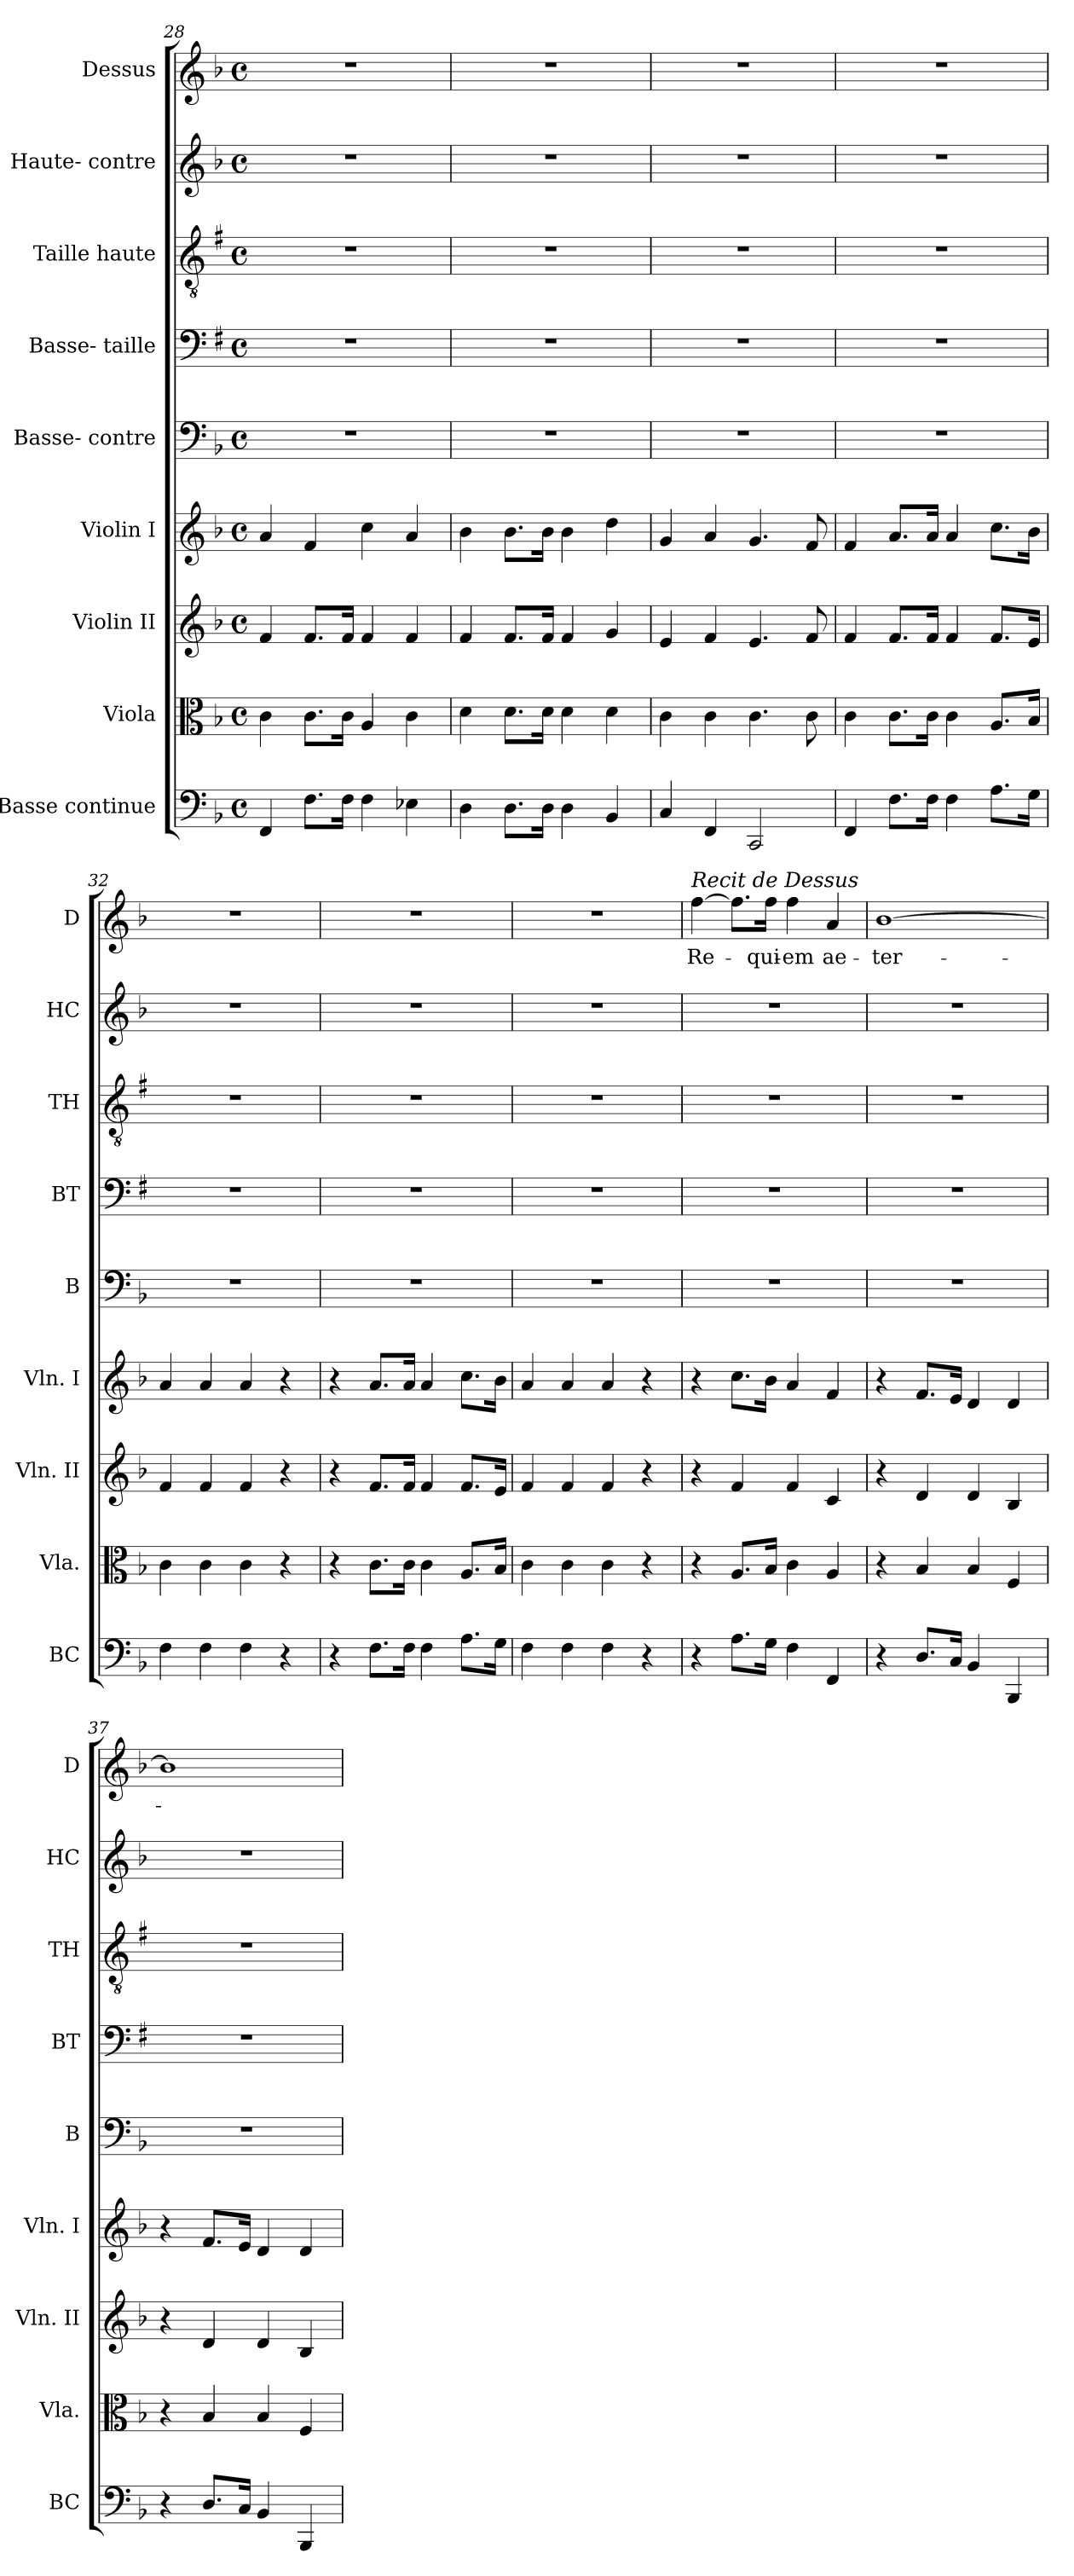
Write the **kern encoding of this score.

**kern	**kern	**kern	**kern	**kern	**kern	**kern	**kern	**kern	**text
*part9	*part8	*part7	*part6	*part5	*part4	*part3	*part2	*part1	*part1
*staff9	*staff8	*staff7	*staff6	*staff5	*staff4	*staff3	*staff2	*staff1	*staff1
*I"Basse  continue	*I"Viola	*I"Violin II	*I"Violin I	*I"Basse- contre	*I"Basse- taille	*I"Taille haute	*I"Haute- contre	*I"Dessus	*
*I'BC	*I'Vla.	*I'Vln. II	*I'Vln. I	*I'B	*I'BT	*I'TH	*I'HC	*I'D	*
*clefF4	*clefC3	*clefG2	*clefG2	*clefF4	*clefF4	*clefGv2	*clefG2	*clefG2	*
*	*	*	*	*	*ITrd1c2	*ITrd1c2	*	*	*
*k[b-]	*k[b-]	*k[b-]	*k[b-]	*k[b-]	*k[b-]	*k[b-]	*k[b-]	*k[b-]	*
*F:	*F:	*F:	*F:	*F:	*F:	*F:	*F:	*F:	*
*M4/4	*M4/4	*M4/4	*M4/4	*M4/4	*M4/4	*M4/4	*M4/4	*M4/4	*
*met(c)	*met(c)	*met(c)	*met(c)	*met(c)	*met(c)	*met(c)	*met(c)	*met(c)	*
=28	=28	=28	=28	=28	=28	=28	=28	=28	=28
4FF/	4c\	4f/	4a/	1r	1r	1r	1r	1r	.
8.F\L	8.c\L	8.f/L	4f/	.	.	.	.	.	.
16F\Jk	16c\Jk	16f/Jk	.	.	.	.	.	.	.
4F\	4A/	4f/	4cc\	.	.	.	.	.	.
4E-X\	4c\	4f/	4a/	.	.	.	.	.	.
=29	=29	=29	=29	=29	=29	=29	=29	=29	=29
4D\	4d\	4f/	4b-\	1r	1r	1r	1r	1r	.
8.D\L	8.d\L	8.f/L	8.b-\L	.	.	.	.	.	.
16D\Jk	16d\Jk	16f/Jk	16b-\Jk	.	.	.	.	.	.
4D\	4d\	4f/	4b-\	.	.	.	.	.	.
4BB-/	4d\	4g/	4dd\	.	.	.	.	.	.
=30	=30	=30	=30	=30	=30	=30	=30	=30	=30
4C/	4c\	4e/	4g/	1r	1r	1r	1r	1r	.
4FF/	4c\	4f/	4a/	.	.	.	.	.	.
2CC/	4.c\	4.e>/	4.g>/	.	.	.	.	.	.
.	8c\	8f/	8f/	.	.	.	.	.	.
=31	=31	=31	=31	=31	=31	=31	=31	=31	=31
4FF/	4c\	4f/	4f/	1r	1r	1r	1r	1r	.
8.F\L	8.c\L	8.f/L	8.a/L	.	.	.	.	.	.
16F\Jk	16c\Jk	16f/Jk	16a/Jk	.	.	.	.	.	.
4F\	4c\	4f/	4a/	.	.	.	.	.	.
8.A\L	8.A/L	8.f/L	8.cc\L	.	.	.	.	.	.
16G\Jk	16B-/Jk	16e/Jk	16b-\Jk	.	.	.	.	.	.
=32	=32	=32	=32	=32	=32	=32	=32	=32	=32
4F\	4c\	4f/	4a/	1r	1r	1r	1r	1r	.
4F\	4c\	4f/	4a/	.	.	.	.	.	.
4F\	4c\	4f/	4a/	.	.	.	.	.	.
4r	4r	4r	4r	.	.	.	.	.	.
=33	=33	=33	=33	=33	=33	=33	=33	=33	=33
4r	4r	4r	4r	1r	1r	1r	1r	1r	.
8.F\L	8.c\L	8.f/L	8.a/L	.	.	.	.	.	.
16F\Jk	16c\Jk	16f/Jk	16a/Jk	.	.	.	.	.	.
4F\	4c\	4f/	4a/	.	.	.	.	.	.
8.A\L	8.A/L	8.f/L	8.cc\L	.	.	.	.	.	.
16G\Jk	16B-/Jk	16e/Jk	16b-\Jk	.	.	.	.	.	.
!!LO:PB:g=z
=34	=34	=34	=34	=34	=34	=34	=34	=34	=34
4F\	4c\	4f/	4a/	1r	1r	1r	1r	1r	.
4F\	4c\	4f/	4a/	.	.	.	.	.	.
4F\	4c\	4f/	4a/	.	.	.	.	.	.
4r	4r	4r	4r	.	.	.	.	.	.
=35	=35	=35	=35	=35	=35	=35	=35	=35	=35
!	!	!	!	!	!	!	!	!LO:TX:a:i:t=Recit de Dessus	!
!	!	!	!	!	!	!	!	!	!LO:LY:b
4r	4r	4r	4r	1r	1r	1r	1r	[4ff\	Re-
8.A\L	8.A/L	4f/	8.cc\L	.	.	.	.	8.ff\L]	.
!	!	!	!	!	!	!	!	!	!LO:LY:b
16G\Jk	16B-/Jk	.	16b-\Jk	.	.	.	.	16ff\Jk	-qui-
!	!	!	!	!	!	!	!	!	!LO:LY:b
4F\	4c\	4f/	4a/	.	.	.	.	4ff\	-em
!	!	!	!	!	!	!	!	!	!LO:LY:b
4FF/	4A/	4c/	4f/	.	.	.	.	4a/	ae-
=36	=36	=36	=36	=36	=36	=36	=36	=36	=36
!	!	!	!	!	!	!	!	!	!LO:LY:b
4r	4r	4r	4r	1r	1r	1r	1r	[1b-	-ter-
8.D/L	4B-/	4d/	8.f/L	.	.	.	.	.	.
16C/Jk	.	.	16e/Jk	.	.	.	.	.	.
4BB-/	4B-/	4d/	4d/	.	.	.	.	.	.
4BBB-/	4F/	4B-/	4d/	.	.	.	.	.	.
=37	=37	=37	=37	=37	=37	=37	=37	=37	=37
4r	4r	4r	4r	1r	1r	1r	1r	1b-]	.
8.D/L	4B-/	4d/	8.f/L	.	.	.	.	.	.
16C/Jk	.	.	16e/Jk	.	.	.	.	.	.
4BB-/	4B-/	4d/	4d/	.	.	.	.	.	.
4BBB-/	4F/	4B-/	4d/	.	.	.	.	.	.
=	=	=	=	=	=	=	=	=	=
*-	*-	*-	*-	*-	*-	*-	*-	*-	*-
